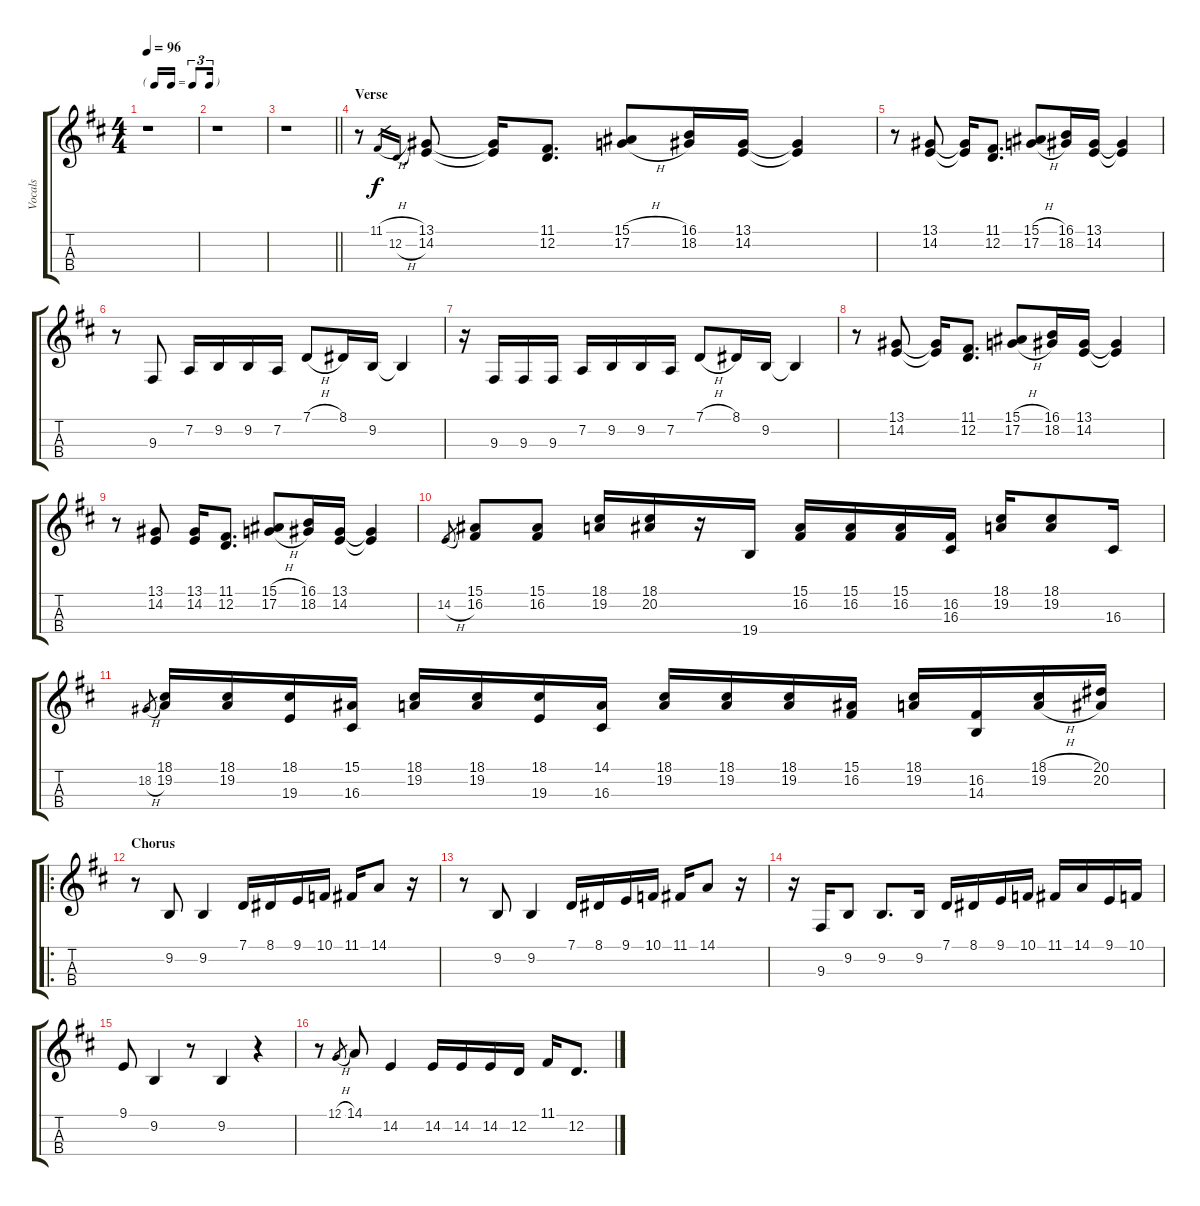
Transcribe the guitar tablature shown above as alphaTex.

\track ("Vocals" "Vocals") {instrument synthvoice}
\staff {score tabs}
\tuning (G3 D3 A2 E2) {hide}
\ts (4 4)
\tf triplet16th
\tempo 96
\clef g2
\ks d
r.1{dy f} |
r.1 |
\barLineRight lightlight
r.1 |
\section ("" "Verse")
r.8 11.1{h}.16{gr} 12.2{h}.16{gr} (13.1 14.2).8 (13.1{t} 14.2{t}).16 (11.1 12.2).8{d} (15.1{h} 17.2{h}).8 (16.1 18.2).16 (13.1 14.2).16 (13.1{t} 14.2{t}).4 |
r.8 (13.1 14.2).8 (13.1{t} 14.2{t}).16 (11.1 12.2).8{d} (15.1{h} 17.2{h}).8 (16.1 18.2).16 (13.1 14.2).16 (13.1{t} 14.2{t}).4 |
r.8 9.3.8 7.2.16 9.2.16 9.2.16 7.2.16 7.1{h}.8 8.1.16 9.2.16 9.2{t}.4 |
r.16 9.3.16 9.3.16 9.3.16 7.2.16 9.2.16 9.2.16 7.2.16 7.1{h}.8 8.1.16 9.2.16 9.2{t}.4 |
r.8 (13.1 14.2).8 (13.1{t} 14.2{t}).16 (11.1 12.2).8{d} (15.1{h} 17.2{h}).8 (16.1 18.2).16 (13.1 14.2).16 (13.1{t} 14.2{t}).4 |
r.8 (13.1 14.2).8 (13.1 14.2).16 (11.1 12.2).8{d} (15.1{h} 17.2{h}).8 (16.1 18.2).16 (13.1 14.2).16 (13.1{t} 14.2{t}).4 |
14.2{h}.8{gr} (15.1 16.2).8 (15.1 16.2).8 (18.1 19.2).16 (18.1 20.2).16 r.16 19.4.16 (15.1 16.2).16 (15.1 16.2).16 (15.1 16.2).16 (16.2 16.3).16 (18.1 19.2).16 (18.1 19.2).8 16.3.16 |
18.2{h}.8{gr} (18.1 19.2).16 (18.1 19.2).16 (18.1 19.3).16 (15.1 16.3).16 (18.1 19.2).16 (18.1 19.2).16 (18.1 19.3).16 (14.1 16.3).16 (18.1 19.2).16 (18.1 19.2).16 (18.1 19.2).16 (15.1 16.2).16 (18.1 19.2).16 (16.2 14.3).16 (18.1{h} 19.2{h}).16 (20.1 20.2).16 |
\ro
\section ("" "Chorus")
r.8 9.2.8 9.2.4 7.1.16 8.1.16 9.1.16 10.1.16 11.1.16 14.1.8 r.16 |
r.8 9.2.8 9.2.4 7.1.16 8.1.16 9.1.16 10.1.16 11.1.16 14.1.8 r.16 |
r.16 9.3.16 9.2.8 9.2.8{d} 9.2.16 7.1.16 8.1.16 9.1.16 10.1.16 11.1.16 14.1.16 9.1.16 10.1.16 |
9.1.8 9.2.4 r.8 9.2.4 r.4 |
r.8 12.1{h}.8{gr} 14.1.8 14.2.4 14.2.16 14.2.16 14.2.16 12.2.16 11.1.16 12.2.8{d}
